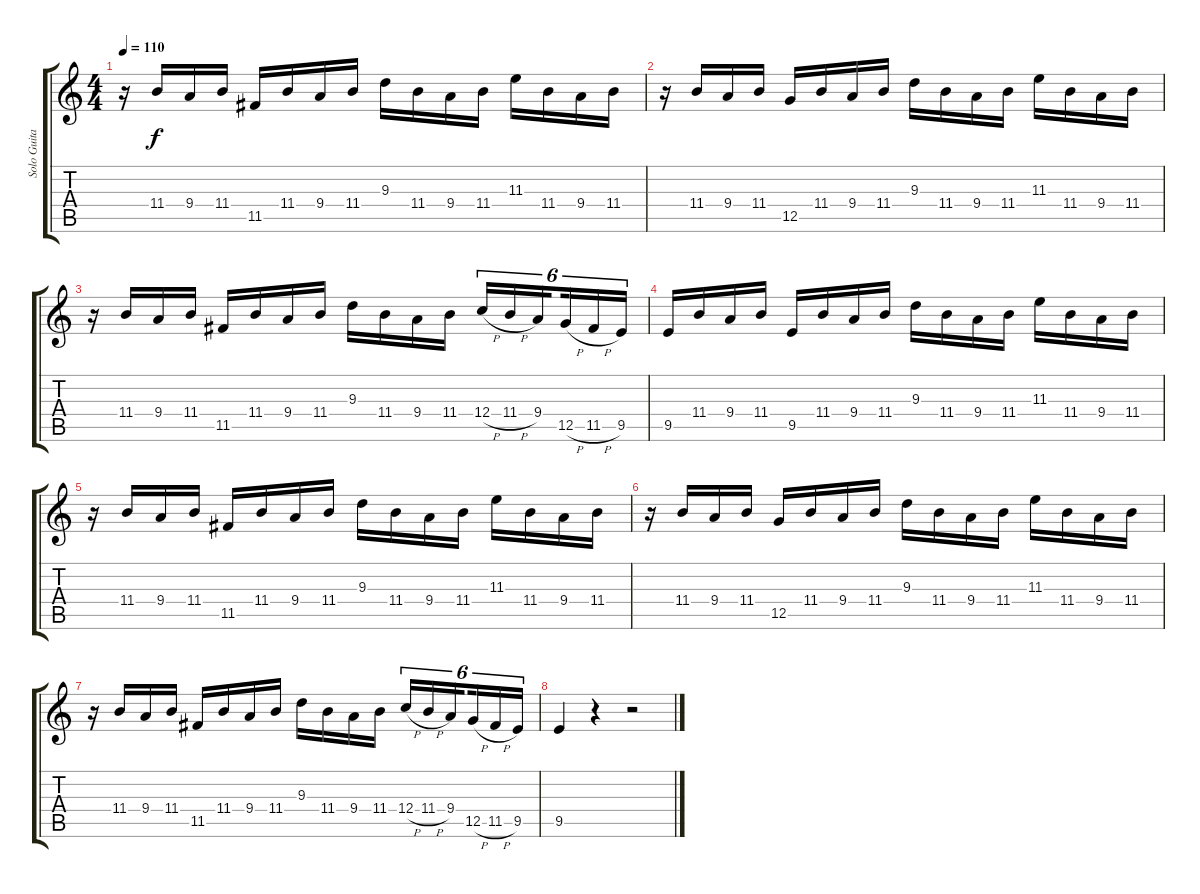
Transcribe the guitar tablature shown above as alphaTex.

\track ("Solo Guitar" "Solo Guita") {instrument distortionguitar}
\staff {score tabs}
\tuning (D4 A3 F3 C3 G2 D2) {hide}
\ts (4 4)
\tempo 110
\clef g2
\ks c
r.16{dy f} 11.4.16 9.4.16 11.4.16 11.5.16 11.4.16 9.4.16 11.4.16 9.3.16 11.4.16 9.4.16 11.4.16 11.3.16 11.4.16 9.4.16 11.4.16 |
r.16 11.4.16 9.4.16 11.4.16 12.5.16 11.4.16 9.4.16 11.4.16 9.3.16 11.4.16 9.4.16 11.4.16 11.3.16 11.4.16 9.4.16 11.4.16 |
r.16 11.4.16 9.4.16 11.4.16 11.5.16 11.4.16 9.4.16 11.4.16 9.3.16 11.4.16 9.4.16 11.4.16 12.4{h}.16{tu (6 4)} 11.4{h}.16{tu (6 4)} 9.4.16{tu (6 4) beam splitsecondary} 12.5{h}.16{tu (6 4)} 11.5{h}.16{tu (6 4)} 9.5.16{tu (6 4)} |
9.5.16 11.4.16 9.4.16 11.4.16 9.5.16 11.4.16 9.4.16 11.4.16 9.3.16 11.4.16 9.4.16 11.4.16 11.3.16 11.4.16 9.4.16 11.4.16 |
r.16 11.4.16 9.4.16 11.4.16 11.5.16 11.4.16 9.4.16 11.4.16 9.3.16 11.4.16 9.4.16 11.4.16 11.3.16 11.4.16 9.4.16 11.4.16 |
r.16 11.4.16 9.4.16 11.4.16 12.5.16 11.4.16 9.4.16 11.4.16 9.3.16 11.4.16 9.4.16 11.4.16 11.3.16 11.4.16 9.4.16 11.4.16 |
r.16 11.4.16 9.4.16 11.4.16 11.5.16 11.4.16 9.4.16 11.4.16 9.3.16 11.4.16 9.4.16 11.4.16 12.4{h}.16{tu (6 4)} 11.4{h}.16{tu (6 4)} 9.4.16{tu (6 4) beam splitsecondary} 12.5{h}.16{tu (6 4)} 11.5{h}.16{tu (6 4)} 9.5.16{tu (6 4)} |
9.5.4 r.4 r.2
